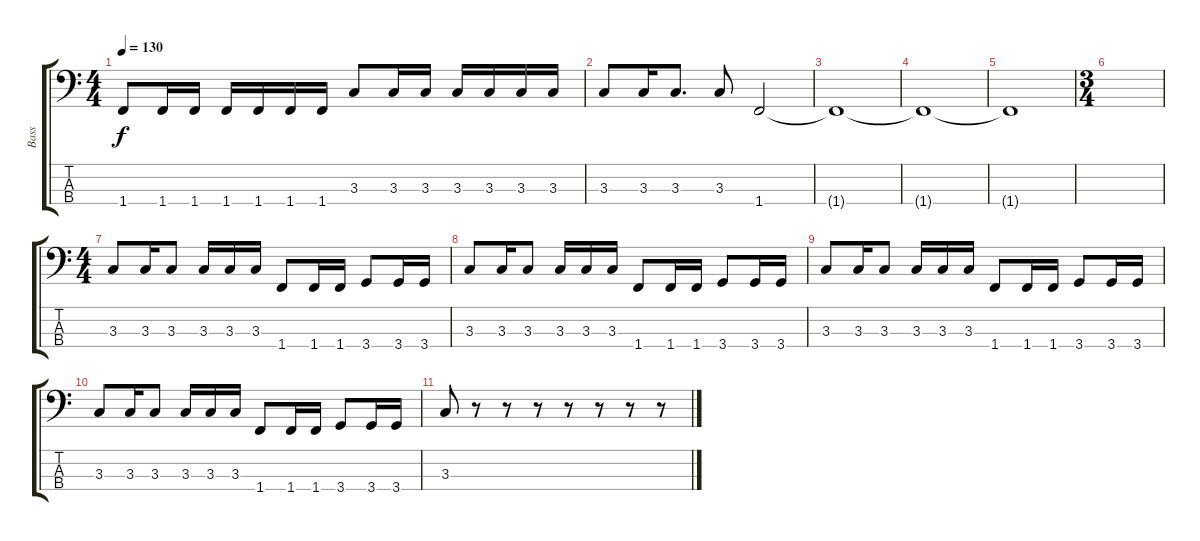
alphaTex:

\track ("Bass" "Bass") {instrument electricbasspick}
\staff {score tabs}
\tuning (G2 D2 A1 E1) {hide}
\ts (4 4)
\tempo 130
\clef f4
\ks c
1.4.8{dy f} 1.4.16 1.4.16 1.4.16 1.4.16 1.4.16 1.4.16 3.3.8 3.3.16 3.3.16 3.3.16 3.3.16 3.3.16 3.3.16 |
3.3.8 3.3.16 3.3.8{d} 3.3.8 1.4.2 |
1.4{t}.1 |
1.4{t}.1 |
1.4{t}.1 |
\ts (3 4)
|
\ts (4 4)
3.3.8 3.3.16 3.3.8 3.3.16 3.3.16 3.3.16 1.4.8 1.4.16 1.4.16 3.4.8 3.4.16 3.4.16 |
3.3.8 3.3.16 3.3.8 3.3.16 3.3.16 3.3.16 1.4.8 1.4.16 1.4.16 3.4.8 3.4.16 3.4.16 |
3.3.8 3.3.16 3.3.8 3.3.16 3.3.16 3.3.16 1.4.8 1.4.16 1.4.16 3.4.8 3.4.16 3.4.16 |
3.3.8 3.3.16 3.3.8 3.3.16 3.3.16 3.3.16 1.4.8 1.4.16 1.4.16 3.4.8 3.4.16 3.4.16 |
3.3.8 r.8 r.8 r.8 r.8 r.8 r.8 r.8
